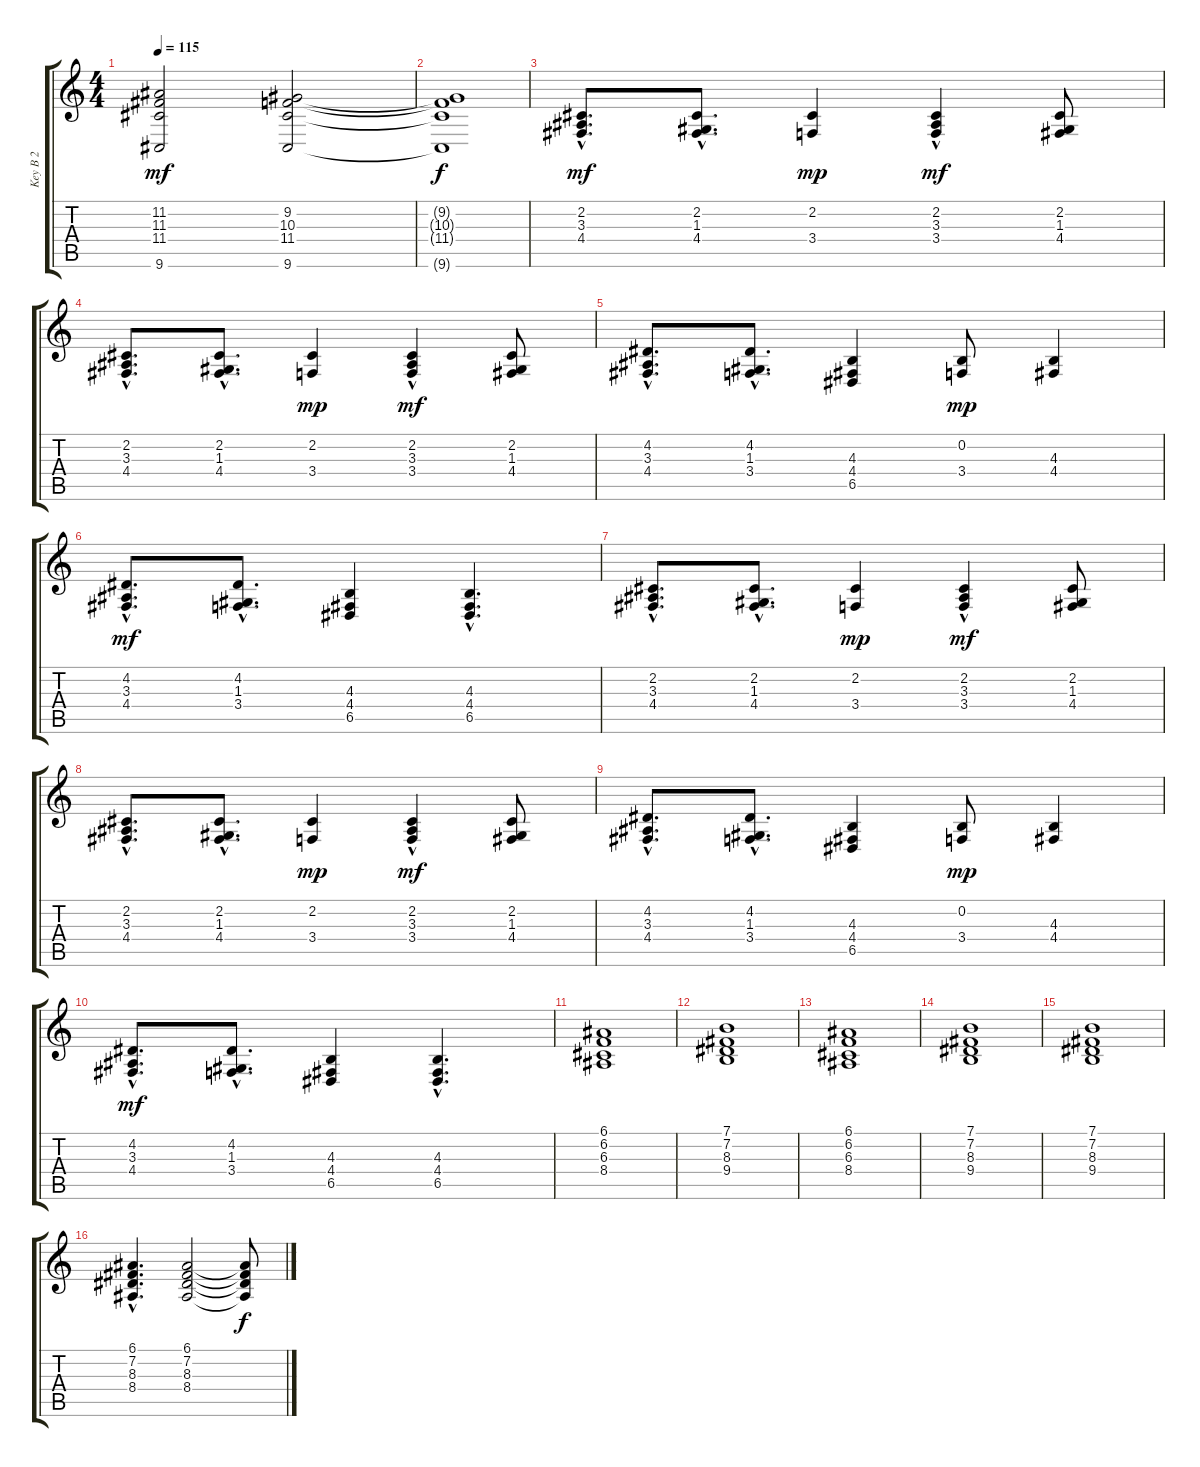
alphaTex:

\track ("Key B 2" "Key B 2") {instrument honkytonkpiano}
\staff {score tabs}
\tuning (E4 B3 G3 D3 A2 E2) {hide}
\ts (4 4)
\tempo 115
\clef g2
\ks c
(11.2 11.3 11.4 9.6).2{dy mf} (9.2 10.3 11.4 9.6).2 |
(9.2{t} 10.3{t} 11.4{t} 9.6{t}).1{dy f} |
(2.2{hac} 3.3{hac} 4.4{hac}).8{d dy mf} (2.2{hac} 1.3{hac} 4.4{hac}).8{d} (2.2 3.4).4{dy mp} (2.2{hac} 3.3 3.4).4{dy mf} (2.2 1.3 4.4).8 |
(2.2{hac} 3.3{hac} 4.4{hac}).8{d} (2.2{hac} 1.3{hac} 4.4{hac}).8{d} (2.2 3.4).4{dy mp} (2.2{hac} 3.3 3.4).4{dy mf} (2.2 1.3 4.4).8 |
(4.2{hac} 3.3{hac} 4.4{hac}).8{d} (4.2{hac} 1.3{hac} 3.4{hac}).8{d} (4.3 4.4 6.5).4 (0.2 3.4).8{dy mp} (4.3 4.4).4 |
(4.2{hac} 3.3{hac} 4.4{hac}).8{d dy mf} (4.2{hac} 1.3{hac} 3.4{hac}).8{d} (4.3 4.4 6.5).4 (4.3{hac} 4.4{hac} 6.5{hac}).4{d} |
(2.2{hac} 3.3{hac} 4.4{hac}).8{d} (2.2{hac} 1.3{hac} 4.4{hac}).8{d} (2.2 3.4).4{dy mp} (2.2{hac} 3.3 3.4).4{dy mf} (2.2 1.3 4.4).8 |
(2.2{hac} 3.3{hac} 4.4{hac}).8{d} (2.2{hac} 1.3{hac} 4.4{hac}).8{d} (2.2 3.4).4{dy mp} (2.2{hac} 3.3 3.4).4{dy mf} (2.2 1.3 4.4).8 |
(4.2{hac} 3.3{hac} 4.4{hac}).8{d} (4.2{hac} 1.3{hac} 3.4{hac}).8{d} (4.3 4.4 6.5).4 (0.2 3.4).8{dy mp} (4.3 4.4).4 |
(4.2{hac} 3.3{hac} 4.4{hac}).8{d dy mf} (4.2{hac} 1.3{hac} 3.4{hac}).8{d} (4.3 4.4 6.5).4 (4.3{hac} 4.4{hac} 6.5{hac}).4{d} |
(6.1 6.2 6.3 8.4).1 |
(7.1 7.2 8.3 9.4).1 |
(6.1 6.2 6.3 8.4).1 |
(7.1 7.2 8.3 9.4).1 |
(7.1 7.2 8.3 9.4).1 |
(6.1{hac} 7.2{hac} 8.3{hac} 8.4{hac}).4{d} (6.1 7.2 8.3 8.4).2 (6.1{t} 7.2{t} 8.3{t} 8.4{t}).8{dy f}
